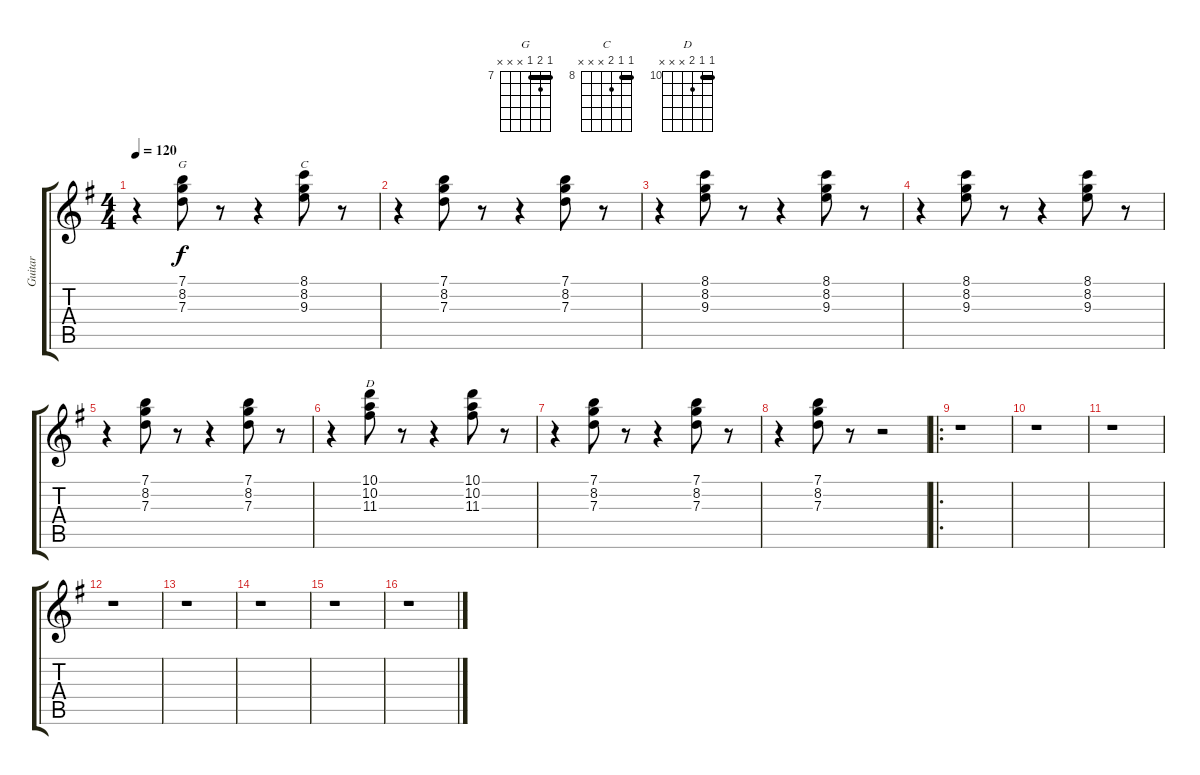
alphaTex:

\track ("Guitar " "Guitar ") {instrument electricguitarjazz}
\staff {score tabs}
\tuning (E4 B3 G3 D3 A2 E2) {hide}
\chord ("G" 7 8 7 x x x) {firstfret 7 barre 7}
\chord ("C" 8 8 9 x x x) {firstfret 8 barre 8}
\chord ("D" 10 10 11 x x x) {firstfret 10 barre 10}
\ts (4 4)
\tempo 120
\clef g2
\ks g
r.4{dy f} (7.1 8.2 7.3).8{ch "G"} r.8 r.4 (8.1 8.2 9.3).8{ch "C"} r.8 |
r.4 (7.1 8.2 7.3).8 r.8 r.4 (7.1 8.2 7.3).8 r.8 |
r.4 (8.1 8.2 9.3).8 r.8 r.4 (8.1 8.2 9.3).8 r.8 |
r.4 (8.1 8.2 9.3).8 r.8 r.4 (8.1 8.2 9.3).8 r.8 |
r.4 (7.1 8.2 7.3).8 r.8 r.4 (7.1 8.2 7.3).8 r.8 |
r.4 (10.1 10.2 11.3).8{ch "D"} r.8 r.4 (10.1 10.2 11.3).8 r.8 |
r.4 (7.1 8.2 7.3).8 r.8 r.4 (7.1 8.2 7.3).8 r.8 |
r.4 (7.1 8.2 7.3).8 r.8 r.2 |
\ro
r.1 |
r.1 |
r.1 |
r.1 |
r.1 |
r.1 |
r.1 |
r.1
